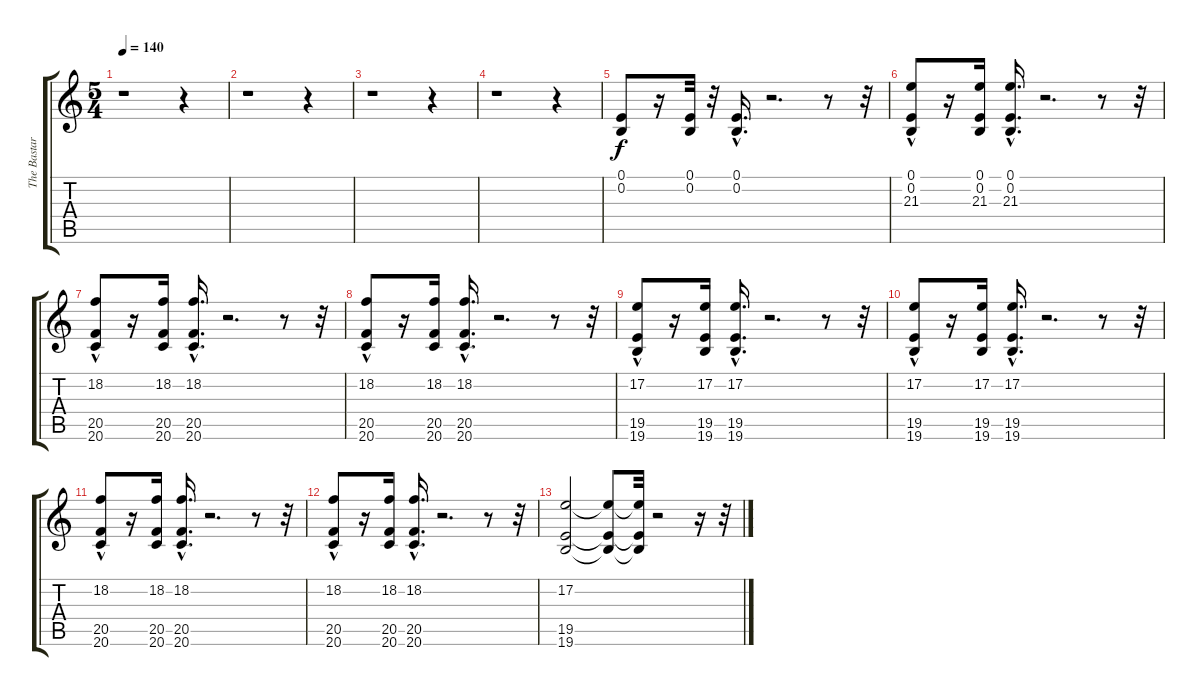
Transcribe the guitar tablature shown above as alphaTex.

\track ("The Bastards" "The Bastar") {instrument tuba}
\staff {score tabs}
\tuning (E4 B3 G3 D3 A2 E2) {hide}
\ts (5 4)
\tempo 140
\clef g2
\ks c
r.1{dy f instrument tuba} r.4 |
r.1 r.4 |
r.1 r.4 |
r.1 r.4 |
(0.1 0.2).8 r.16 (0.1 0.2).32 r.32 (0.1{hac} 0.2).16{d} r.2{d} r.8 r.32 |
(0.1 0.2 21.3{hac}).8 r.16 (0.1 0.2 21.3).16 (0.1{hac} 0.2 21.3{hac}).16{d} r.2{d} r.8 r.32 |
(18.2{hac} 20.5 20.6).8 r.16 (18.2 20.5 20.6).16 (18.2{hac} 20.5{hac} 20.6).16{d} r.2{d} r.8 r.32 |
(18.2{hac} 20.5 20.6).8 r.16 (18.2 20.5 20.6).16 (18.2{hac} 20.5{hac} 20.6).16{d} r.2{d} r.8 r.32 |
(17.2{hac} 19.5 19.6).8 r.16 (17.2 19.5 19.6).16 (17.2{hac} 19.5{hac} 19.6).16{d} r.2{d} r.8 r.32 |
(17.2{hac} 19.5 19.6).8 r.16 (17.2 19.5 19.6).16 (17.2{hac} 19.5{hac} 19.6).16{d} r.2{d} r.8 r.32 |
(18.2{hac} 20.5 20.6).8 r.16 (18.2 20.5 20.6).16 (18.2{hac} 20.5{hac} 20.6).16{d} r.2{d} r.8 r.32 |
(18.2{hac} 20.5 20.6).8 r.16 (18.2 20.5 20.6).16 (18.2{hac} 20.5{hac} 20.6).16{d} r.2{d} r.8 r.32 |
(17.2 19.5 19.6).2 (17.2{t} 19.5{t} 19.6{t}).8 (17.2{t} 19.5{t} 19.6{t}).32 r.2 r.16 r.32
